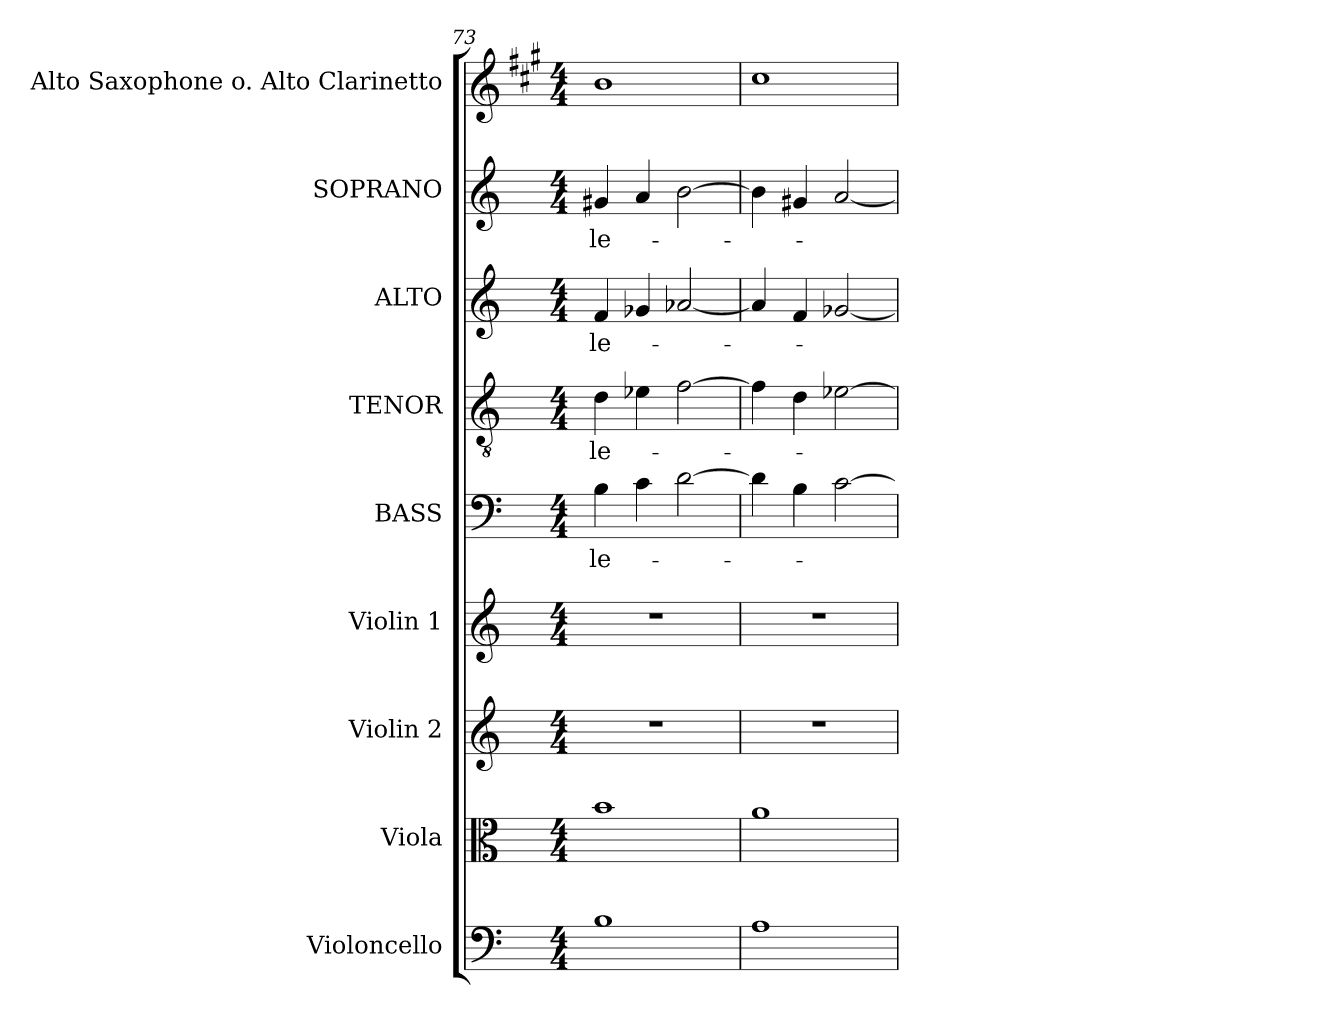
**kern	**kern	**kern	**kern	**kern	**text	**kern	**text	**kern	**text	**kern	**text	**kern
*part9	*part8	*part7	*part6	*part5	*part5	*part4	*part4	*part3	*part3	*part2	*part2	*part1
*staff9	*staff8	*staff7	*staff6	*staff5	*staff5	*staff4	*staff4	*staff3	*staff3	*staff2	*staff2	*staff1
*I"Violoncello	*I"Viola	*I"Violin 2	*I"Violin 1	*I"BASS	*	*I"TENOR	*	*I"ALTO	*	*I"SOPRANO	*	*I"Alto Saxophone o. Alto Clarinetto
*I'Vc.	*I'Vla.	*I'Vln. 2	*I'Vln. 1	*I'B.	*	*I'T.	*	*I'A.	*	*I'S.	*	*I'Alto Sax. o. Alto Clar.
*clefF4	*clefC3	*clefG2	*clefG2	*clefF4	*	*clefGv2	*	*clefG2	*	*clefG2	*	*clefG2
*	*	*	*	*	*	*ITrd7c12	*	*	*	*	*	*ITrd5c9
*k[]	*k[]	*k[]	*k[]	*k[]	*	*k[]	*	*k[]	*	*k[]	*	*k[]
*C:	*C:	*C:	*C:	*C:	*	*C:	*	*C:	*	*C:	*	*C:
*M4/4	*M4/4	*M4/4	*M4/4	*M4/4	*	*M4/4	*	*M4/4	*	*M4/4	*	*M4/4
=73	=73	=73	=73	=73	=73	=73	=73	=73	=73	=73	=73	=73
!	!	!	!	!	!LO:LY:b:color=#000000	!	!	!	!	!	!	!
!	!	!	!	!	!	!	!LO:LY:b:color=#000000	!	!	!	!	!
!	!	!	!	!	!	!	!	!	!LO:LY:b:color=#000000	!	!	!
!	!	!	!	!	!	!	!	!	!	!	!LO:LY:b:color=#000000	!
1Bi	1bi	1r	1r	4Bi\	-le-	4Di\	-le-	4fi/	-le-	4g#Xi/	-le-	1di
.	.	.	.	4ci\	.	4E-Xi\	.	4g-Xi/	.	4ai/	.	.
.	.	.	.	[>2di\	.	[>2Fi\	.	[<2a-Xi/	.	[>2bi\	.	.
!!LO:LB:g=z
=74	=74	=74	=74	=74	=74	=74	=74	=74	=74	=74	=74	=74
1Ai	1ai	1r	1r	4di\]	.	4Fi\]	.	4a-i/]	.	4bi\]	.	1ei
.	.	.	.	4Bi\	.	4Di\	.	4fi/	.	4g#Xi/	.	.
.	.	.	.	[>2ci\	.	[>2E-Xi\	.	[<2g-Xi/	.	[<2ai/	.	.
=	=	=	=	=	=	=	=	=	=	=	=	=
*-	*-	*-	*-	*-	*-	*-	*-	*-	*-	*-	*-	*-
